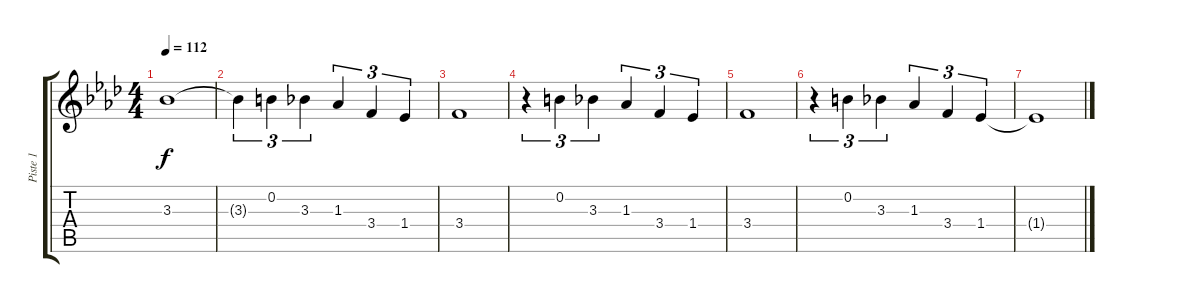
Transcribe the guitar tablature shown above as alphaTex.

\track ("Piste 1" "Piste 1") {instrument acousticguitarnylon}
\staff {score tabs}
\tuning (E4 B3 G3 D3 A2 E2) {hide}
\ts (4 4)
\tempo 112
\clef g2
\ks ab
3.3.1{dy f} |
3.3{t}.4{tu (3 2)} 0.2.4{tu (3 2)} 3.3.4{tu (3 2)} 1.3.4{tu (3 2)} 3.4.4{tu (3 2)} 1.4.4{tu (3 2)} |
3.4.1 |
r.4{tu (3 2)} 0.2.4{tu (3 2)} 3.3.4{tu (3 2)} 1.3.4{tu (3 2)} 3.4.4{tu (3 2)} 1.4.4{tu (3 2)} |
3.4.1 |
r.4{tu (3 2)} 0.2.4{tu (3 2)} 3.3.4{tu (3 2)} 1.3.4{tu (3 2)} 3.4.4{tu (3 2)} 1.4.4{tu (3 2)} |
1.4{t}.1
